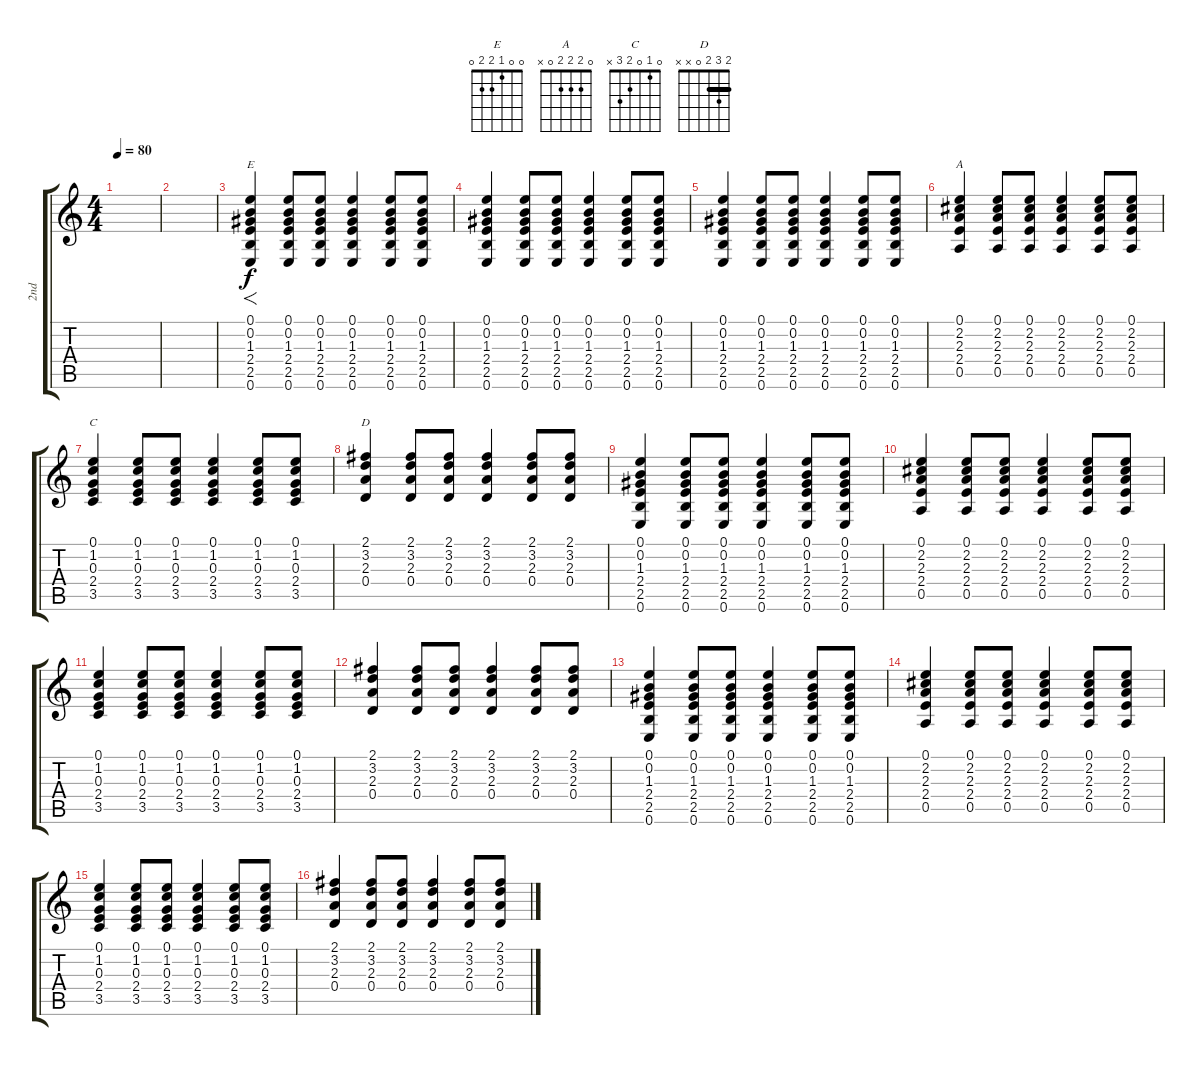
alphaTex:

\track ("2nd" "2nd") {instrument acousticguitarnylon}
\staff {score tabs}
\tuning (E4 B3 G3 D3 A2 E2) {hide}
\chord ("E" 0 0 1 2 2 0)
\chord ("A" 0 2 2 2 0 x)
\chord ("C" 0 1 0 2 3 x)
\chord ("D" 2 3 2 0 x x) {barre 2}
\ts (4 4)
\tempo 80
\clef g2
\ks c
|
|
(0.1 0.2 1.3 2.4 2.5 0.6).4{f ch "E"} (0.1 0.2 1.3 2.4 2.5 0.6).8 (0.1 0.2 1.3 2.4 2.5 0.6).8 (0.1 0.2 1.3 2.4 2.5 0.6).4 (0.1 0.2 1.3 2.4 2.5 0.6).8 (0.1 0.2 1.3 2.4 2.5 0.6).8 |
(0.1 0.2 1.3 2.4 2.5 0.6).4 (0.1 0.2 1.3 2.4 2.5 0.6).8 (0.1 0.2 1.3 2.4 2.5 0.6).8 (0.1 0.2 1.3 2.4 2.5 0.6).4 (0.1 0.2 1.3 2.4 2.5 0.6).8 (0.1 0.2 1.3 2.4 2.5 0.6).8 |
(0.1 0.2 1.3 2.4 2.5 0.6).4 (0.1 0.2 1.3 2.4 2.5 0.6).8 (0.1 0.2 1.3 2.4 2.5 0.6).8 (0.1 0.2 1.3 2.4 2.5 0.6).4 (0.1 0.2 1.3 2.4 2.5 0.6).8 (0.1 0.2 1.3 2.4 2.5 0.6).8 |
(0.1 2.2 2.3 2.4 0.5).4{ch "A"} (0.1 2.2 2.3 2.4 0.5).8 (0.1 2.2 2.3 2.4 0.5).8 (0.1 2.2 2.3 2.4 0.5).4 (0.1 2.2 2.3 2.4 0.5).8 (0.1 2.2 2.3 2.4 0.5).8 |
(0.1 1.2 0.3 2.4 3.5).4{ch "C"} (0.1 1.2 0.3 2.4 3.5).8 (0.1 1.2 0.3 2.4 3.5).8 (0.1 1.2 0.3 2.4 3.5).4 (0.1 1.2 0.3 2.4 3.5).8 (0.1 1.2 0.3 2.4 3.5).8 |
(2.1 3.2 2.3 0.4).4{ch "D"} (2.1 3.2 2.3 0.4).8 (2.1 3.2 2.3 0.4).8 (2.1 3.2 2.3 0.4).4 (2.1 3.2 2.3 0.4).8 (2.1 3.2 2.3 0.4).8 |
(0.1 0.2 1.3 2.4 2.5 0.6).4 (0.1 0.2 1.3 2.4 2.5 0.6).8 (0.1 0.2 1.3 2.4 2.5 0.6).8 (0.1 0.2 1.3 2.4 2.5 0.6).4 (0.1 0.2 1.3 2.4 2.5 0.6).8 (0.1 0.2 1.3 2.4 2.5 0.6).8 |
(0.1 2.2 2.3 2.4 0.5).4 (0.1 2.2 2.3 2.4 0.5).8 (0.1 2.2 2.3 2.4 0.5).8 (0.1 2.2 2.3 2.4 0.5).4 (0.1 2.2 2.3 2.4 0.5).8 (0.1 2.2 2.3 2.4 0.5).8 |
(0.1 1.2 0.3 2.4 3.5).4 (0.1 1.2 0.3 2.4 3.5).8 (0.1 1.2 0.3 2.4 3.5).8 (0.1 1.2 0.3 2.4 3.5).4 (0.1 1.2 0.3 2.4 3.5).8 (0.1 1.2 0.3 2.4 3.5).8 |
(2.1 3.2 2.3 0.4).4 (2.1 3.2 2.3 0.4).8 (2.1 3.2 2.3 0.4).8 (2.1 3.2 2.3 0.4).4 (2.1 3.2 2.3 0.4).8 (2.1 3.2 2.3 0.4).8 |
(0.1 0.2 1.3 2.4 2.5 0.6).4 (0.1 0.2 1.3 2.4 2.5 0.6).8 (0.1 0.2 1.3 2.4 2.5 0.6).8 (0.1 0.2 1.3 2.4 2.5 0.6).4 (0.1 0.2 1.3 2.4 2.5 0.6).8 (0.1 0.2 1.3 2.4 2.5 0.6).8 |
(0.1 2.2 2.3 2.4 0.5).4 (0.1 2.2 2.3 2.4 0.5).8 (0.1 2.2 2.3 2.4 0.5).8 (0.1 2.2 2.3 2.4 0.5).4 (0.1 2.2 2.3 2.4 0.5).8 (0.1 2.2 2.3 2.4 0.5).8 |
(0.1 1.2 0.3 2.4 3.5).4 (0.1 1.2 0.3 2.4 3.5).8 (0.1 1.2 0.3 2.4 3.5).8 (0.1 1.2 0.3 2.4 3.5).4 (0.1 1.2 0.3 2.4 3.5).8 (0.1 1.2 0.3 2.4 3.5).8 |
(2.1 3.2 2.3 0.4).4 (2.1 3.2 2.3 0.4).8 (2.1 3.2 2.3 0.4).8 (2.1 3.2 2.3 0.4).4 (2.1 3.2 2.3 0.4).8 (2.1 3.2 2.3 0.4).8
